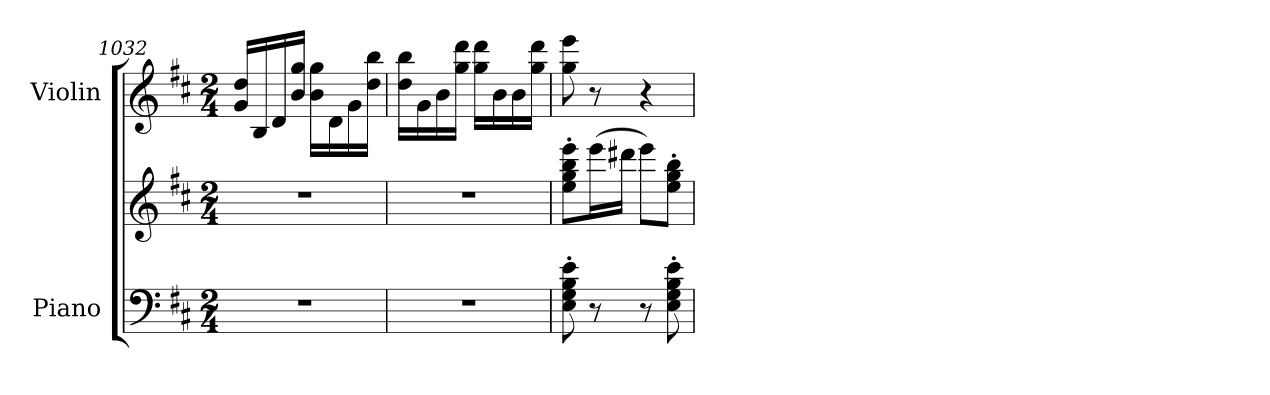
**kern	**kern	**kern
*part2	*part2	*part1
*staff3	*staff2	*staff1
*I"Piano	*	*I"Violin
*I'Pno.	*	*I'Vln.
*clefF4	*clefG2	*clefG2
*k[f#c#]	*k[f#c#]	*k[f#c#]
*M2/4	*M2/4	*M2/4
=1032	=1032	=1032
2r	2r	16g/ 16dd/LL
.	.	16B/
.	.	16d/
.	.	16b/ 16gg/JJ
.	.	16b\ 16gg\LL
.	.	16d\
.	.	16g\
.	.	16dd\ 16bb\JJ
=1033	=1033	=1033
2r	2r	16dd\ 16bb\LL
.	.	16g\
.	.	16b\
.	.	16gg\ 16ddd\JJ
.	.	16gg\ 16ddd\LL
.	.	16b\
.	.	16b\
.	.	16gg\ 16ddd\JJ
=1034	=1034	=1034
8E\' 8G\' 8B\' 8e\'	8ee\' 8gg\' 8bb\' 8eee\'L	8gg\ 8eee\
8r	(16eee\L	8r
.	16ddd#X\JJ	.
8r	8eee\L)	4r
8E\' 8G\' 8B\' 8e\'	8ee\' 8gg\' 8bb\'J	.
=	=	=
*-	*-	*-
